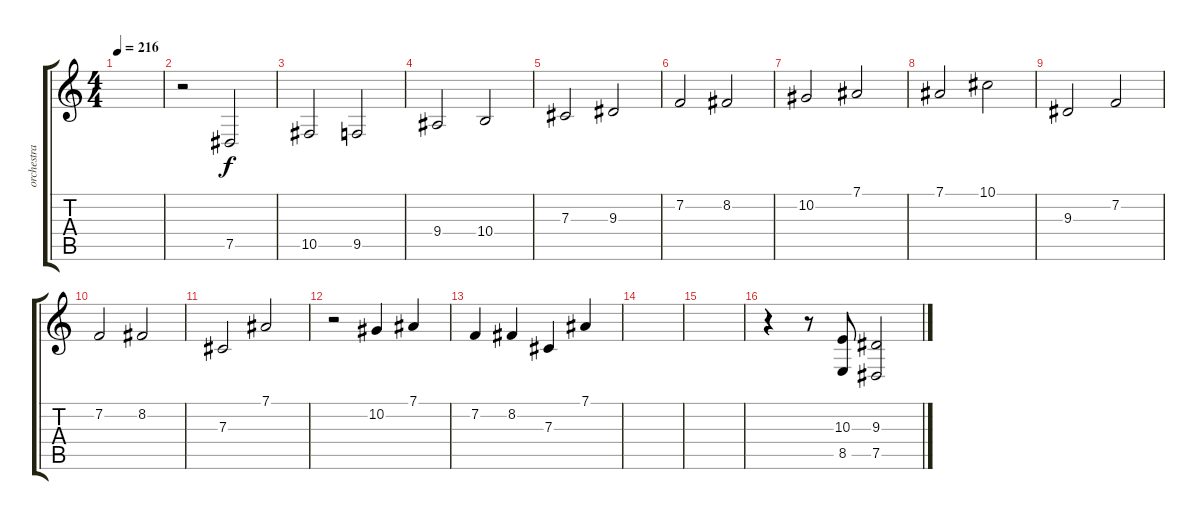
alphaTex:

\track ("orchestra" "orchestra") {instrument stringensemble1}
\staff {score tabs}
\tuning (Eb4 Bb3 Gb3 Db3 Ab2 Eb2) {hide}
\ts (4 4)
\tempo 216
\clef g2
\ks c
|
r.2 7.5.2 |
10.5.2 9.5.2 |
9.4.2 10.4.2 |
7.3.2 9.3.2 |
7.2.2 8.2.2 |
10.2.2 7.1.2 |
7.1.2 10.1.2 |
9.3.2 7.2.2 |
7.2.2 8.2.2 |
7.3.2 7.1.2 |
r.2 10.2.4 7.1.4 |
7.2.4 8.2.4 7.3.4 7.1.4 |
|
|
r.4 r.8 (10.3 8.5).8 (9.3 7.5).2
